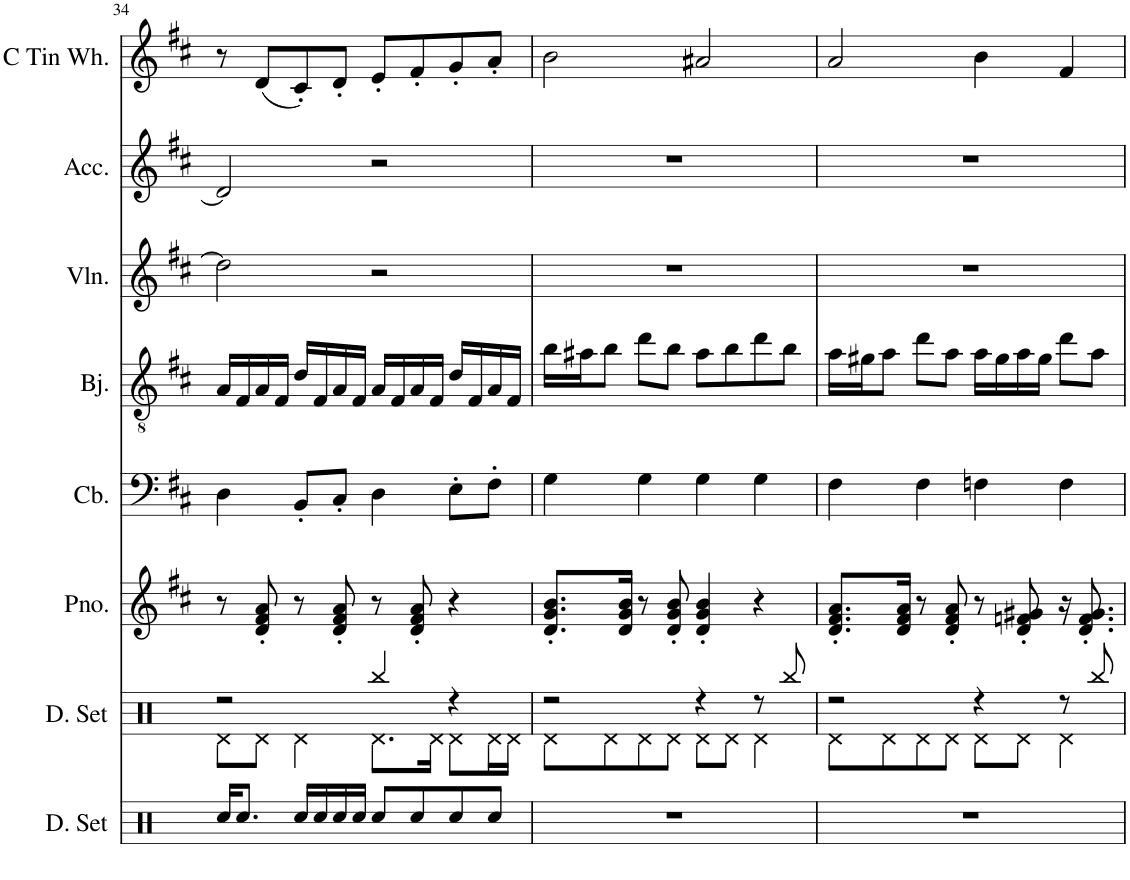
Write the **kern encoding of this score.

**kern	**kern	**kern	**kern	**kern	**kern	**kern	**kern
*part8	*part7	*part6	*part5	*part4	*part3	*part2	*part1
*staff8	*staff7	*staff6	*staff5	*staff4	*staff3	*staff2	*staff1
*I"Drumset, &quot;Slider&quot;	*I"Drumset, Super Mario 64	*I"Piano, Piano [Harmony]	*I"Contrabass, AcouBass	*I"Banjo, Psychedelic Banjo	*I"Violin, Viola	*I"Accordion, Accordion	*I"C Tin Whistle, Whistle
*I'D. Set	*I'D. Set	*I'Pno.	*I'Cb.	*I'Bj.	*I'Vln.	*I'Acc.	*I'C Tin Wh.
!!LO:PB:g=z
*clefX	*clefX	*clefG2	*clefF4	*clefGv2	*clefG2	*clefG2	*clefG2
*	*	*	*Trd7c12	*Trd7c12	*	*	*Trd1c2
*k[]	*k[]	*k[f#c#]	*k[f#c#]	*k[f#c#]	*k[f#c#]	*k[f#c#]	*k[f#c#]
*M4/4	*M4/4	*M4/4	*M4/4	*M4/4	*M4/4	*M4/4	*M4/4
=34	=34	=34	=34	=34	=34	=34	=34
*	*^	*	*	*	*	*	*
16Rcc/KL	2r	8Rd\L	8r	4D\	16A/LL	2dd\]	2d/]	8r
8.Rcc/J	.	.	.	.	16F#/	.	.	.
.	.	8Rd\J	8d/' 8f#/' 8a/'	.	16A/	.	.	(8d/L
.	.	.	.	.	16F#/JJ	.	.	.
16Rcc/LL	.	4Rd\	8r	8BB'/L	16d/LL	.	.	8c#'/)
16Rcc/	.	.	.	.	16F#/	.	.	.
16Rcc/	.	.	8d/' 8f#/' 8a/'	8C#'/J	16A/	.	.	8d'/J
16Rcc/JJ	.	.	.	.	16F#/JJ	.	.	.
8Rcc/L	4Rbb/	8.Rd\L	8r	4D\	16A/LL	2r	2r	8e'/L
.	.	.	.	.	16F#/	.	.	.
8Rcc/	.	.	8d/' 8f#/' 8a/'	.	16A/	.	.	8f#'/
.	.	16Rd\Jk	.	.	16F#/JJ	.	.	.
8Rcc/	4r	8Rd\L	4r	8E'\L	16d/LL	.	.	8g'/
.	.	.	.	.	16F#/	.	.	.
8Rcc/J	.	16Rd\L	.	8F#'\J	16A/	.	.	8a'/J
.	.	16Rd\JJ	.	.	16F#/JJ	.	.	.
=35	=35	=35	=35	=35	=35	=35	=35	=35
1r	2r	8Rd\L	8.d/' 8.g/' 8.b/'L	4G\	16b\LL	1r	1r	2b\
.	.	.	.	.	16a#X\J	.	.	.
.	.	8Rd\	.	.	8b\J	.	.	.
.	.	.	16d/ 16g/ 16b/Jk	.	.	.	.	.
.	.	8Rd\	8r	4G\	8dd\L	.	.	.
.	.	8Rd\J	8d/' 8g/' 8b/'	.	8b\J	.	.	.
.	4r	8Rd\L	4d/' 4g/' 4b/'	4G\	8a#\L	.	.	2a#X/
.	.	8Rd\J	.	.	8b\	.	.	.
.	8r	4Rd\	4r	4G\	8dd\	.	.	.
.	8Rbb/	.	.	.	8b\J	.	.	.
=36	=36	=36	=36	=36	=36	=36	=36	=36
1r	2r	8Rd\L	8.d/' 8.f#/' 8.a/'L	4F#\	16a\LL	1r	1r	2a/
.	.	.	.	.	16g#X\J	.	.	.
.	.	8Rd\	.	.	8a\J	.	.	.
.	.	.	16d/ 16f#/ 16a/Jk	.	.	.	.	.
.	.	8Rd\	8r	4F#\	8dd\L	.	.	.
.	.	8Rd\J	8d/' 8f#/' 8a/'	.	8a\J	.	.	.
.	4r	8Rd\L	8r	4Fn\	16a\LL	.	.	4b\
.	.	.	.	.	16g#\	.	.	.
.	.	8Rd\J	8d/' 8fn/' 8g#X/'	.	16a\	.	.	.
.	.	.	.	.	16g#\JJ	.	.	.
.	8r	4Rd\	16r	4F\	8dd\L	.	.	4f#/
.	.	.	8.d/' 8.f/' 8.g#/'	.	.	.	.	.
.	8Rbb/	.	.	.	8a\J	.	.	.
*	*v	*v	*	*	*	*	*	*
=	=	=	=	=	=	=	=
*-	*-	*-	*-	*-	*-	*-	*-
